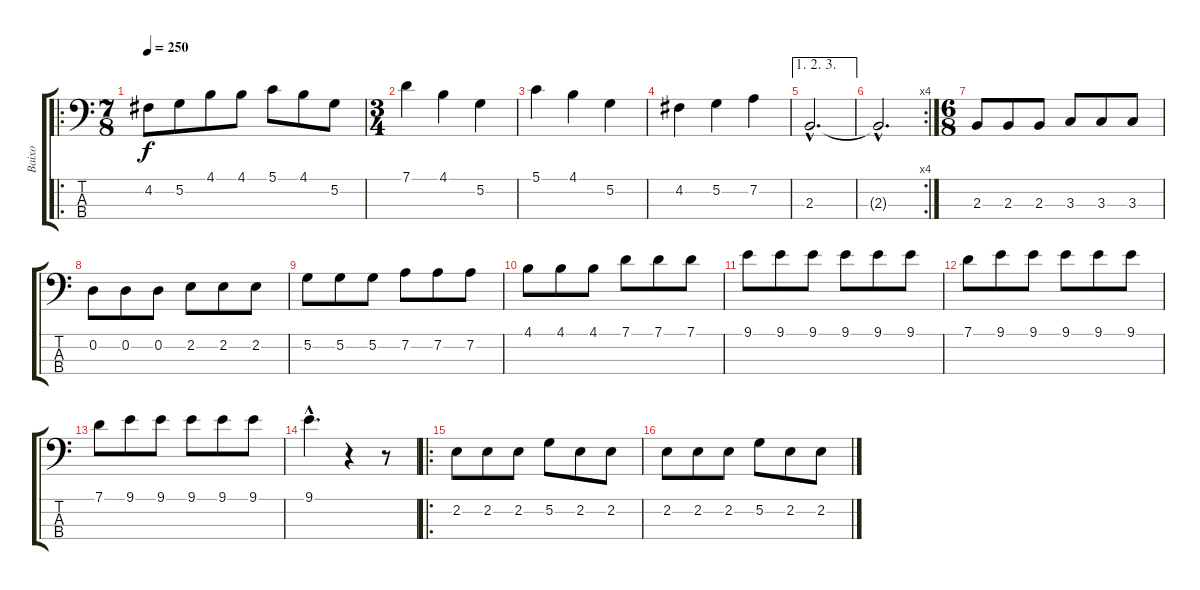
\track ("Baixo" "Baixo") {instrument acousticbass}
\staff {score tabs}
\tuning (G2 D2 A1 E1) {hide}
\ro
\ts (7 8)
\tempo 250
\clef f4
\ks c
4.2.8{dy f instrument acousticbass} 5.2.8 4.1.8 4.1.8 5.1.8 4.1.8 5.2.8 |
\ts (3 4)
7.1.4 4.1.4 5.2.4 |
5.1.4 4.1.4 5.2.4 |
4.2.4 5.2.4 7.2.4 |
\ae (1 2 3)
2.3{hac}.2{d} |
\rc 4
2.3{hac t}.2{d} |
\ts (6 8)
2.3.8 2.3.8 2.3.8 3.3.8 3.3.8 3.3.8 |
0.2.8 0.2.8 0.2.8 2.2.8 2.2.8 2.2.8 |
5.2.8 5.2.8 5.2.8 7.2.8 7.2.8 7.2.8 |
4.1.8 4.1.8 4.1.8 7.1.8 7.1.8 7.1.8 |
9.1.8 9.1.8 9.1.8 9.1.8 9.1.8 9.1.8 |
7.1.8 9.1.8 9.1.8 9.1.8 9.1.8 9.1.8 |
7.1.8 9.1.8 9.1.8 9.1.8 9.1.8 9.1.8 |
9.1{hac}.4{d} r.4 r.8 |
\ro
2.2.8 2.2.8 2.2.8 5.2.8 2.2.8 2.2.8 |
2.2.8 2.2.8 2.2.8 5.2.8 2.2.8 2.2.8
